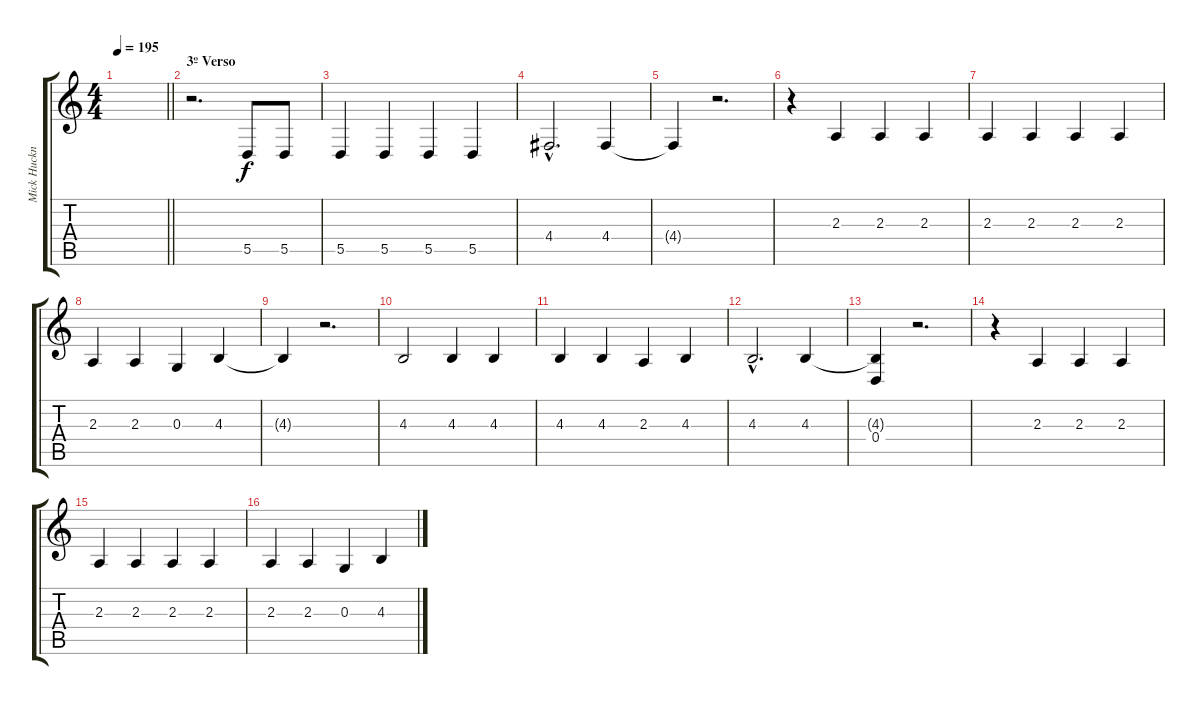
\track ("Mick Hucknall (Vocal)" "Mick Huckn") {instrument acousticgrandpiano}
\staff {score tabs}
\tuning (E4 B3 G3 D3 A2 E2) {hide}
\ts (4 4)
\tempo 195
\clef g2
\barLineRight lightlight
\ks c
|
\section ("" "3º Verso")
r.2{d} 5.5.8 5.5.8 |
5.5.4 5.5.4 5.5.4 5.5.4 |
4.4{hac}.2{d} 4.4.4 |
4.4{t}.4 r.2{d} |
r.4 2.3.4 2.3.4 2.3.4 |
2.3.4 2.3.4 2.3.4 2.3.4 |
2.3.4 2.3.4 0.3.4 4.3.4 |
4.3{t}.4 r.2{d} |
4.3.2 4.3.4 4.3.4 |
4.3.4 4.3.4 2.3.4 4.3.4 |
4.3{hac}.2{d} 4.3.4 |
(4.3{t} 0.4).4 r.2{d} |
r.4 2.3.4 2.3.4 2.3.4 |
2.3.4 2.3.4 2.3.4 2.3.4 |
2.3.4 2.3.4 0.3.4 4.3.4
